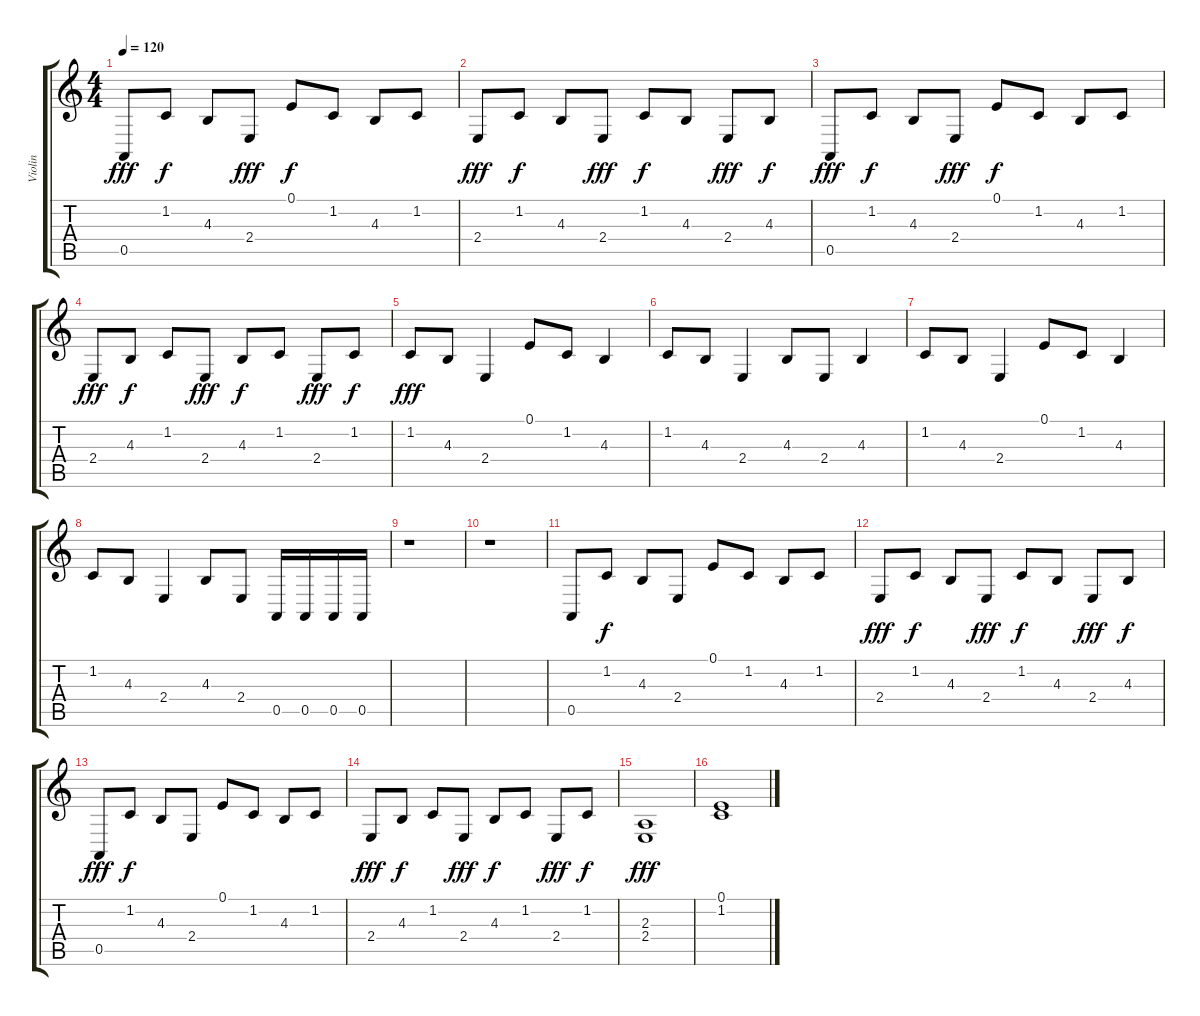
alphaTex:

\track ("Violin" "Violin") {instrument violin}
\staff {score tabs}
\tuning (E4 B3 G3 D3 A2 E2) {hide}
\ts (4 4)
\tempo 120
\clef g2
\ks c
0.5.8{dy fff} 1.2.8{dy f} 4.3.8 2.4.8{dy fff} 0.1.8{dy f} 1.2.8 4.3.8 1.2.8 |
2.4.8{dy fff} 1.2.8{dy f} 4.3.8 2.4.8{dy fff} 1.2.8{dy f} 4.3.8 2.4.8{dy fff} 4.3.8{dy f} |
0.5.8{dy fff} 1.2.8{dy f} 4.3.8 2.4.8{dy fff} 0.1.8{dy f} 1.2.8 4.3.8 1.2.8 |
2.4.8{dy fff} 4.3.8{dy f} 1.2.8 2.4.8{dy fff} 4.3.8{dy f} 1.2.8 2.4.8{dy fff} 1.2.8{dy f} |
1.2.8{dy fff} 4.3.8 2.4.4 0.1.8 1.2.8 4.3.4 |
1.2.8 4.3.8 2.4.4 4.3.8 2.4.8 4.3.4 |
1.2.8 4.3.8 2.4.4 0.1.8 1.2.8 4.3.4 |
1.2.8 4.3.8 2.4.4 4.3.8 2.4.8 0.5.16 0.5.16 0.5.16 0.5.16 |
r.1 |
r.1 |
0.5.8 1.2.8{dy f} 4.3.8 2.4.8 0.1.8 1.2.8 4.3.8 1.2.8 |
2.4.8{dy fff} 1.2.8{dy f} 4.3.8 2.4.8{dy fff} 1.2.8{dy f} 4.3.8 2.4.8{dy fff} 4.3.8{dy f} |
0.5.8{dy fff} 1.2.8{dy f} 4.3.8 2.4.8 0.1.8 1.2.8 4.3.8 1.2.8 |
2.4.8{dy fff} 4.3.8{dy f} 1.2.8 2.4.8{dy fff} 4.3.8{dy f} 1.2.8 2.4.8{dy fff} 1.2.8{dy f} |
(2.3 2.4).1{dy fff} |
(0.1 1.2).1
